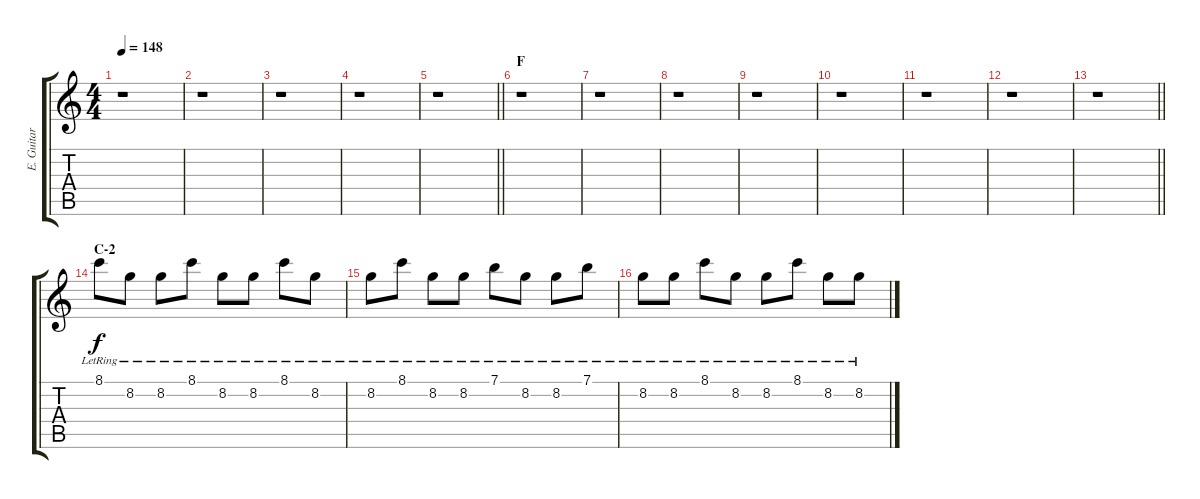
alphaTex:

\track ("E. Guitar I" "E. Guitar ") {instrument electricguitarclean}
\staff {score tabs}
\tuning (E4 B3 G3 D3 A2 E2) {hide}
\ts (4 4)
\tempo 148
\clef g2
\ks c
r.1{dy f} |
r.1 |
r.1 |
r.1 |
\barLineRight lightlight
r.1 |
\section ("" "F")
r.1 |
r.1 |
r.1 |
r.1 |
r.1 |
r.1 |
r.1 |
\barLineRight lightlight
r.1 |
\section ("" "C-2")
8.1{lr}.8 8.2{lr}.8 8.2{lr}.8 8.1{lr}.8 8.2{lr}.8 8.2{lr}.8 8.1{lr}.8 8.2{lr}.8 |
8.2{lr}.8 8.1{lr}.8 8.2{lr}.8 8.2{lr}.8 7.1{lr}.8 8.2{lr}.8 8.2{lr}.8 7.1{lr}.8 |
8.2{lr}.8 8.2{lr}.8 8.1{lr}.8 8.2{lr}.8 8.2{lr}.8 8.1{lr}.8 8.2{lr}.8 8.2{lr}.8
